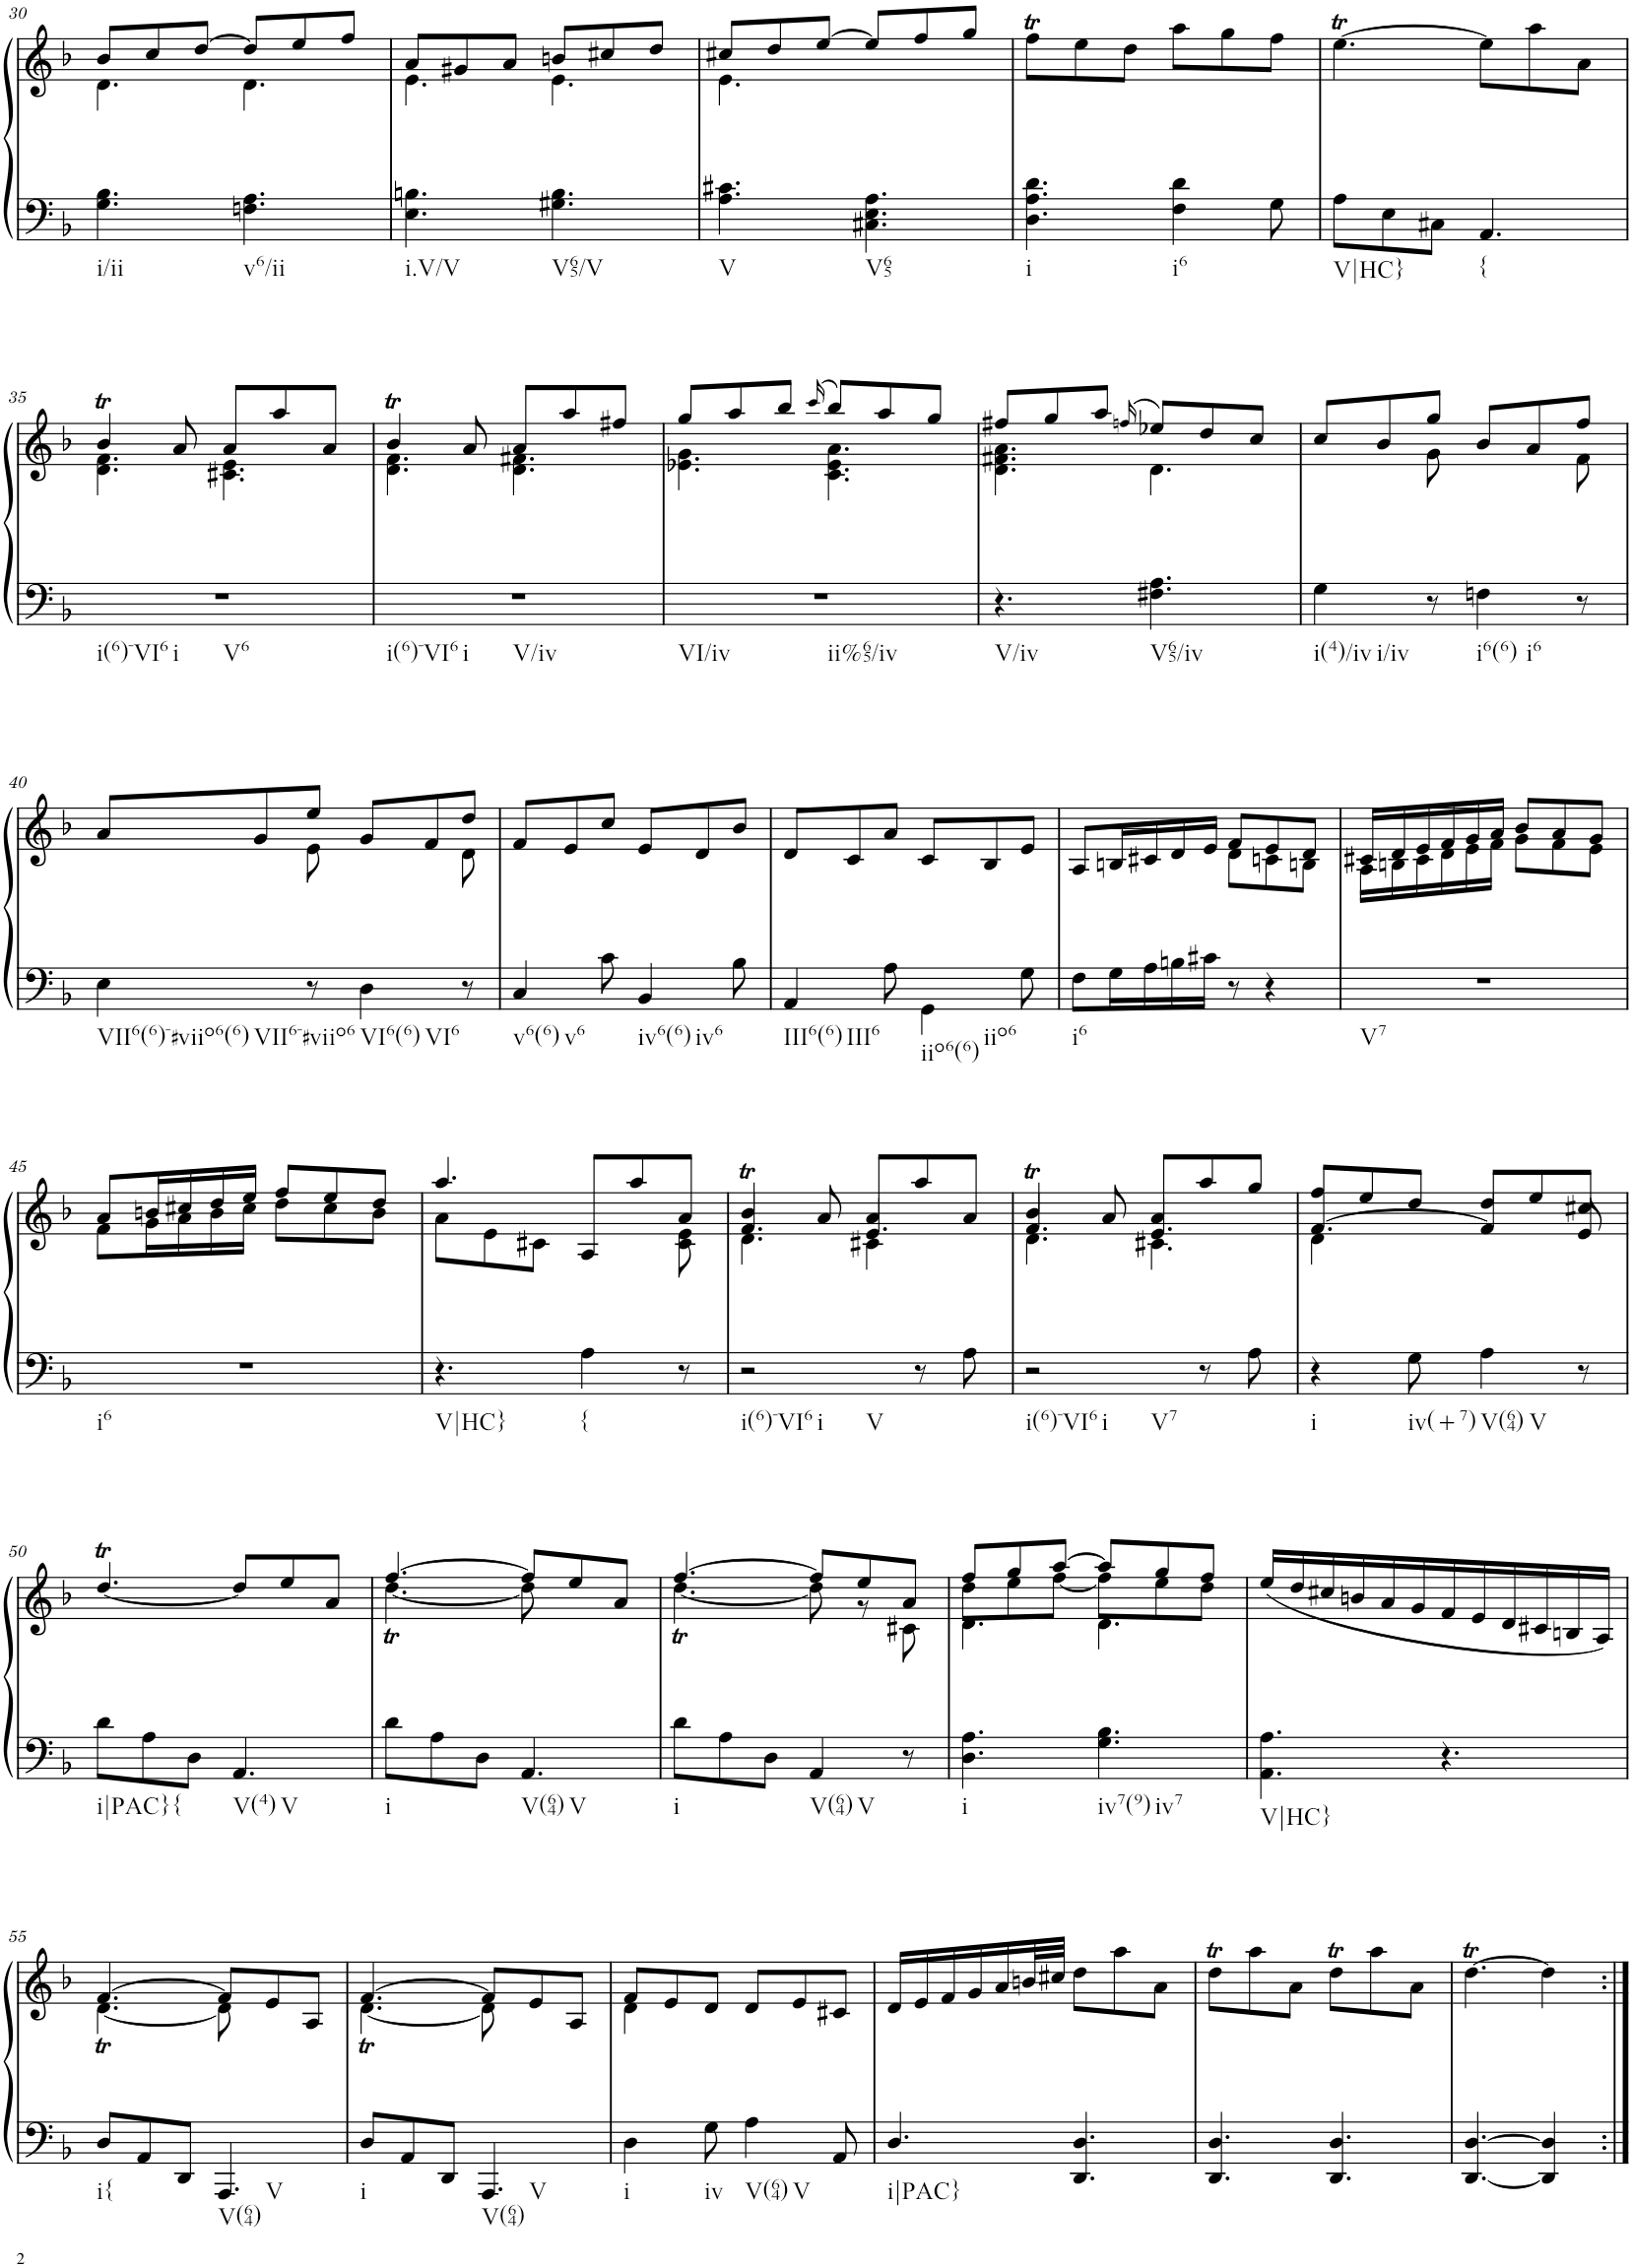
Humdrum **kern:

**kern	**kern
*part1	*part1
*staff2	*staff1
*I"Piano	*
*I'Pno.	*
!!LO:PB:g=z
*clefF4	*clefG2
*k[b-]	*k[b-]
*M6/8	*M6/8
=30	=30
*	*^
!LO:TX:b:t=i/ii	!	!
4.G\ 4.B-\	8b-/L	4.d\
.	8cc/	.
.	[8dd/J	.
!LO:TX:b:t=v6/ii	!	!
4.Fn\ 4.A\	8dd/L]	4.d\
.	8ee/	.
.	8ff/J	.
=31	=31	=31
!LO:TX:b:t=i.V/V	!	!
4.E\ 4.Bn\	8a/L	4.e\
.	8g#X/	.
.	8a/J	.
!LO:TX:b:t=V65/V	!	!
4.G#X\ 4.B\	8bn/L	4.e\
.	8cc#X/	.
.	8dd/J	.
=32	=32	=32
!LO:TX:b:t=V	!	!
4.A\ 4.c#X\	8cc#X/L	4.e\
.	8dd/	.
.	[8ee/J	.
!LO:TX:b:t=V65	!	!
4.C#X\ 4.E\ 4.A\	8ee/L]	4.ryy
.	8ff/	.
.	8gg/J	.
*	*v	*v
=33	=33
!LO:TX:b:t=i	!
4.D\ 4.A\ 4.d\	8ffT\L
.	8ee\
.	8dd\J
!LO:TX:b:t=i6	!
4F\ 4d\	8aa\L
.	8gg\
8G\	8ff\J
=34	=34
!LO:TX:b:t=V|HC}	!
8A\L	[4.eet\
8E\	.
8C#X\J	.
!LO:TX:b:t={	!
4.AA/	8ee\L]
.	8aa\
.	8a\J
!!LO:LB:g=z
=35	=35
*	*^
!LO:TX:b:t=i(6)-VI6	!	!
!LO:TX:b:t=i	!	!
!LO:TX:b:t=V6	!	!
2.r	4b-T/	4.d\ 4.f\
.	8a/	.
.	8a/L	4.c#X\ 4.e\
.	8aa/	.
.	8a/J	.
=36	=36	=36
!LO:TX:b:t=i(6)-VI6	!	!
!LO:TX:b:t=i	!	!
!LO:TX:b:t=V/iv	!	!
2.r	4b-T/	4.d\ 4.f\
.	8a/	.
.	8a/L	4.d\ 4.f#X\
.	8aa/	.
.	8ff#X/J	.
=37	=37	=37
!LO:TX:b:t=VI/iv	!	!
!LO:TX:b:t=ii%65/iv	!	!
2.r	8gg/L	4.e-X\ 4.g\
.	8aa/	.
.	8bb-/J	.
.	(16qccc/	.
.	8bb-/L)	4.c\ 4.e-\ 4.a\
.	8aa/	.
.	8gg/J	.
=38	=38	=38
!LO:TX:b:t=V/iv	!	!
4.r	8ff#X/L	4.d\ 4.f#X\ 4.a\
.	8gg/	.
.	8aa/J	.
.	(16qffn/	.
!LO:TX:b:t=V65/iv	!	!
4.F#X\ 4.A\	8ee-X/L)	4.d\
.	8dd/	.
.	8cc/J	.
=39	=39	=39
!LO:TX:b:t=i(4)/iv	!	!
!LO:TX:b:t=i/iv	!	!
4G\	8cc/L	4ryy
.	8b-/	.
8r	8gg/J	8g\
!LO:TX:b:t=i6(6)	!	!
!LO:TX:b:t=i6	!	!
4Fn\	8b-/L	4ryy
.	8a/	.
8r	8ff/J	8f\
!!LO:LB:g=z	!!
=40	=40	=40
!LO:TX:b:t=VII6(6)-#viio6(6)	!	!
!LO:TX:b:t=VII6-#viio6	!	!
4E\	8a/L	4ryy
.	8g/	.
8r	8ee/J	8e\
!LO:TX:b:t=VI6(6)	!	!
!LO:TX:b:t=VI6	!	!
4D\	8g/L	4ryy
.	8f/	.
8r	8dd/J	8d\
=41	=41	=41
!LO:TX:b:t=v6(6)	!	!
!LO:TX:b:t=v6	!	!
*	*v	*v
4C/	8f/L
.	8e/
8c\	8cc/J
!LO:TX:b:t=iv6(6)	!
!LO:TX:b:t=iv6	!
4BB-/	8e/L
.	8d/
8B-\	8b-/J
=42	=42
!LO:TX:b:t=III6(6)	!
!LO:TX:b:t=III6	!
4AA/	8d/L
.	8c/
8A\	8a/J
!LO:TX:b:t=iio6(6)	!
!LO:TX:b:t=iio6	!
4GG\	8c/L
.	8B-/
8G\	8e/J
=43	=43
*	*^
!LO:TX:b:t=i6	!	!
8F\L	8A/L	4.ryy
16G\L	16Bn/L	.
16A\	16c#X/	.
16Bn\	16d/	.
16c#X\JJ	16e/JJ	.
8r	8f/L	8d\L
4r	8e/	8cn\
.	8d/J	8Bn\J
=44	=44	=44
!LO:TX:b:t=V7	!	!
2.r	16c#X/LL	16A\LL
.	16d/	16Bn\
.	16e/	16c#\
.	16f/	16d\
.	16g/	16e\
.	16a/JJ	16f\JJ
.	8b-/L	8g\L
.	8a/	8f\
.	8g/J	8e\J
!!LO:LB:g=z	!!
=45	=45	=45
!LO:TX:b:t=i6	!	!
2.r	8a/L	8f\L
.	16bn/L	16g\L
.	16cc#X/	16a\
.	16dd/	16b\
.	16ee/JJ	16cc#\JJ
.	8ff/L	8dd\L
.	8ee/	8cc#\
.	8dd/J	8b\J
=46	=46	=46
!LO:TX:b:t=V|HC}	!	!
4.r	4.aa/	8a\L
.	.	8e\
.	.	8c#X\J
!LO:TX:b:t={	!	!
4A\	8A/L	4ryy
.	8aa/	.
8r	8a/J	8c#\ 8e\
=47	=47	=47
*	*	*^
!LO:TX:b:t=i(6)-VI6	!	!	!
!LO:TX:b:t=i	!	!	!
!LO:TX:b:t=V	!	!	!
2r	4b-T/	4.d\	4.f/
.	8a/	.	.
.	8a/L	4c#X\	4.e/
8r	8aa/	.	.
8A\	8a/J	8ryy	.
=48	=48	=48	=48
!LO:TX:b:t=i(6)-VI6	!	!	!
!LO:TX:b:t=i	!	!	!
!LO:TX:b:t=V7	!	!	!
2r	4b-T/	4.d\	4.f/
.	8a/	.	.
.	8a/L	4.c#X\	4.e/
8r	8aa/	.	.
8A\	8gg/J	.	.
=49	=49	=49	=49
!LO:TX:b:t=i	!	!	!
4r	8ff/L	4d\	[4.f/
.	8ee/	.	.
!LO:TX:b:t=iv(+7)	!	!	!
8G\	8dd/J	2ryy	.
!LO:TX:b:t=V(64)	!	!	!
!LO:TX:b:t=V	!	!	!
4A\	8dd/L	.	4f/]
.	8ee/	.	.
8r	8cc#X/J	.	8e/
!!LO:LB:g=z
=50	=50	=50	=50
!LO:TX:b:t=i|PAC}{	!	!	!
*	*v	*v	*v
8d\L	[4.ddT/
8A\	.
8D\J	.
!LO:TX:b:t=V(4)	!
!LO:TX:b:t=V	!
4.AA/	8dd/L]
.	8ee/
.	8a/J
=51	=51
*	*^
!LO:TX:b:t=i	!	!
8d\L	[4.ff/	[4.ddT\
8A\	.	.
8D\J	.	.
!LO:TX:b:t=V(64)	!	!
!LO:TX:b:t=V	!	!
4.AA/	8ff/L]	8dd\]
.	8ee/	4ryy
.	8a/J	.
=52	=52	=52
!LO:TX:b:t=i	!	!
8d\L	[4.ff/	[4.ddT\
8A\	.	.
8D\J	.	.
!LO:TX:b:t=V(64)	!	!
!LO:TX:b:t=V	!	!
4AA/	8ff/L]	8dd\]
.	8ee/	8r
8r	8a/J	8c#X\
=53	=53	=53
*	*	*^
!LO:TX:b:t=i	!	!	!
4.D\ 4.A\	8ff/L	8dd\L	4.d\
.	8gg/	8ee\	.
.	[8aa/J	[8ff\J	.
!LO:TX:b:t=iv7(9)	!	!	!
!LO:TX:b:t=iv7	!	!	!
4.G\ 4.B-\	8aa/L]	8ff\L]	4.d\
.	8gg/	8ee\	.
.	8ff/J	8dd\J	.
*	*	*v	*v
=54	=54	=54
!LO:TX:b:t=V|HC}	!	!
*	*v	*v
4.AA\ 4.A\	(16ee/LL
.	16dd/
.	16cc#X/
.	16bn/
.	16a/
.	16g/
4.r	16f/
.	16e/
.	16d/
.	16c#X/
.	16Bn/
.	16A/JJ)
!!LO:LB:g=z
=55	=55
*	*^
!LO:TX:b:t=i{	!	!
8D/L	[4.f/	[4.dT\
8AA/	.	.
8DD/J	.	.
!LO:TX:b:t=V(64)	!	!
!LO:TX:b:t=V	!	!
4.AAA/	8f/L]	8d\]
.	8e/	4ryy
.	8A/J	.
=56	=56	=56
!LO:TX:b:t=i	!	!
8D/L	[4.f/	[4.dT\
8AA/	.	.
8DD/J	.	.
!LO:TX:b:t=V(64)	!	!
!LO:TX:b:t=V	!	!
4.AAA/	8f/L]	8d\]
.	8e/	4ryy
.	8A/J	.
=57	=57	=57
!LO:TX:b:t=i	!	!
4D\	8f/L	4d\
.	8e/	.
!LO:TX:b:t=iv	!	!
8G\	8d/J	2ryy
!LO:TX:b:t=V(64)	!	!
!LO:TX:b:t=V	!	!
4A\	8d/L	.
.	8e/	.
8AA/	8c#X/J	.
*	*v	*v
=58	=58
!LO:TX:b:t=i|PAC}	!
4.D/	16d/LL
.	16e/
.	16f/
.	16g/
.	16a/
.	32bn/L
.	32cc#X/JJJ
4.DD/ 4.D/	8dd\L
.	8aa\
.	8a\J
=59	=59
4.DD/ 4.D/	8ddT\L
.	8aa\
.	8a\J
4.DD/ 4.D/	8ddT\L
.	8aa\
.	8a\J
=60	=60
[4.DD/ [4.D/	[4.ddT\
4DD/] 4D/]	4dd\]
=:|!	=:|!
*-	*-
